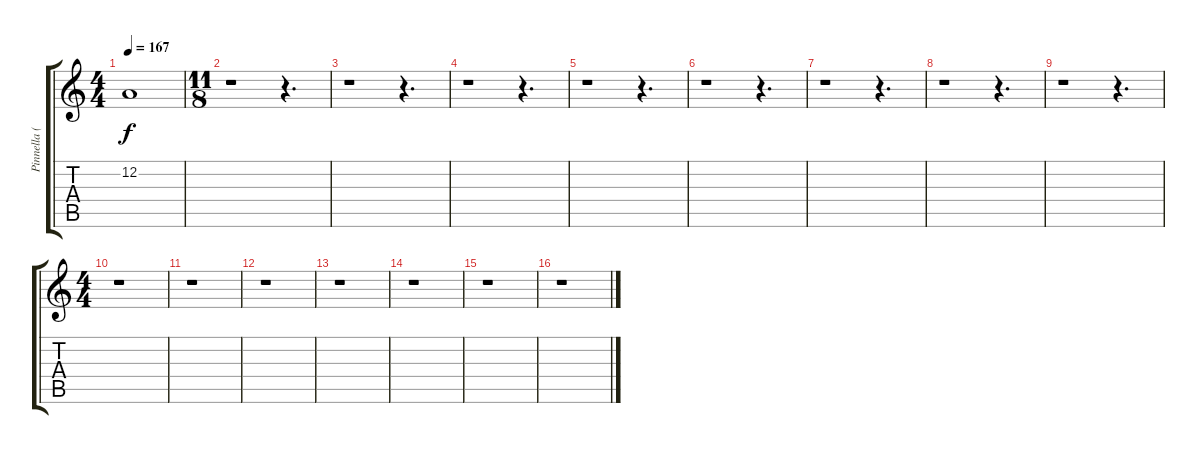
\track ("Pinnella (strings)" "Pinnella (") {instrument synthstrings1}
\staff {score tabs}
\tuning (D4 A3 F3 C3 G2 D2) {hide}
\ts (4 4)
\tempo 167
\clef g2
\ks c
12.2{t}.1{dy f} |
\ts (11 8)
r.1 r.4{d} |
r.1 r.4{d} |
r.1 r.4{d} |
r.1 r.4{d} |
r.1 r.4{d} |
r.1 r.4{d} |
r.1 r.4{d} |
r.1 r.4{d} |
\ts (4 4)
r.1 |
r.1 |
r.1 |
r.1 |
r.1 |
r.1 |
r.1
